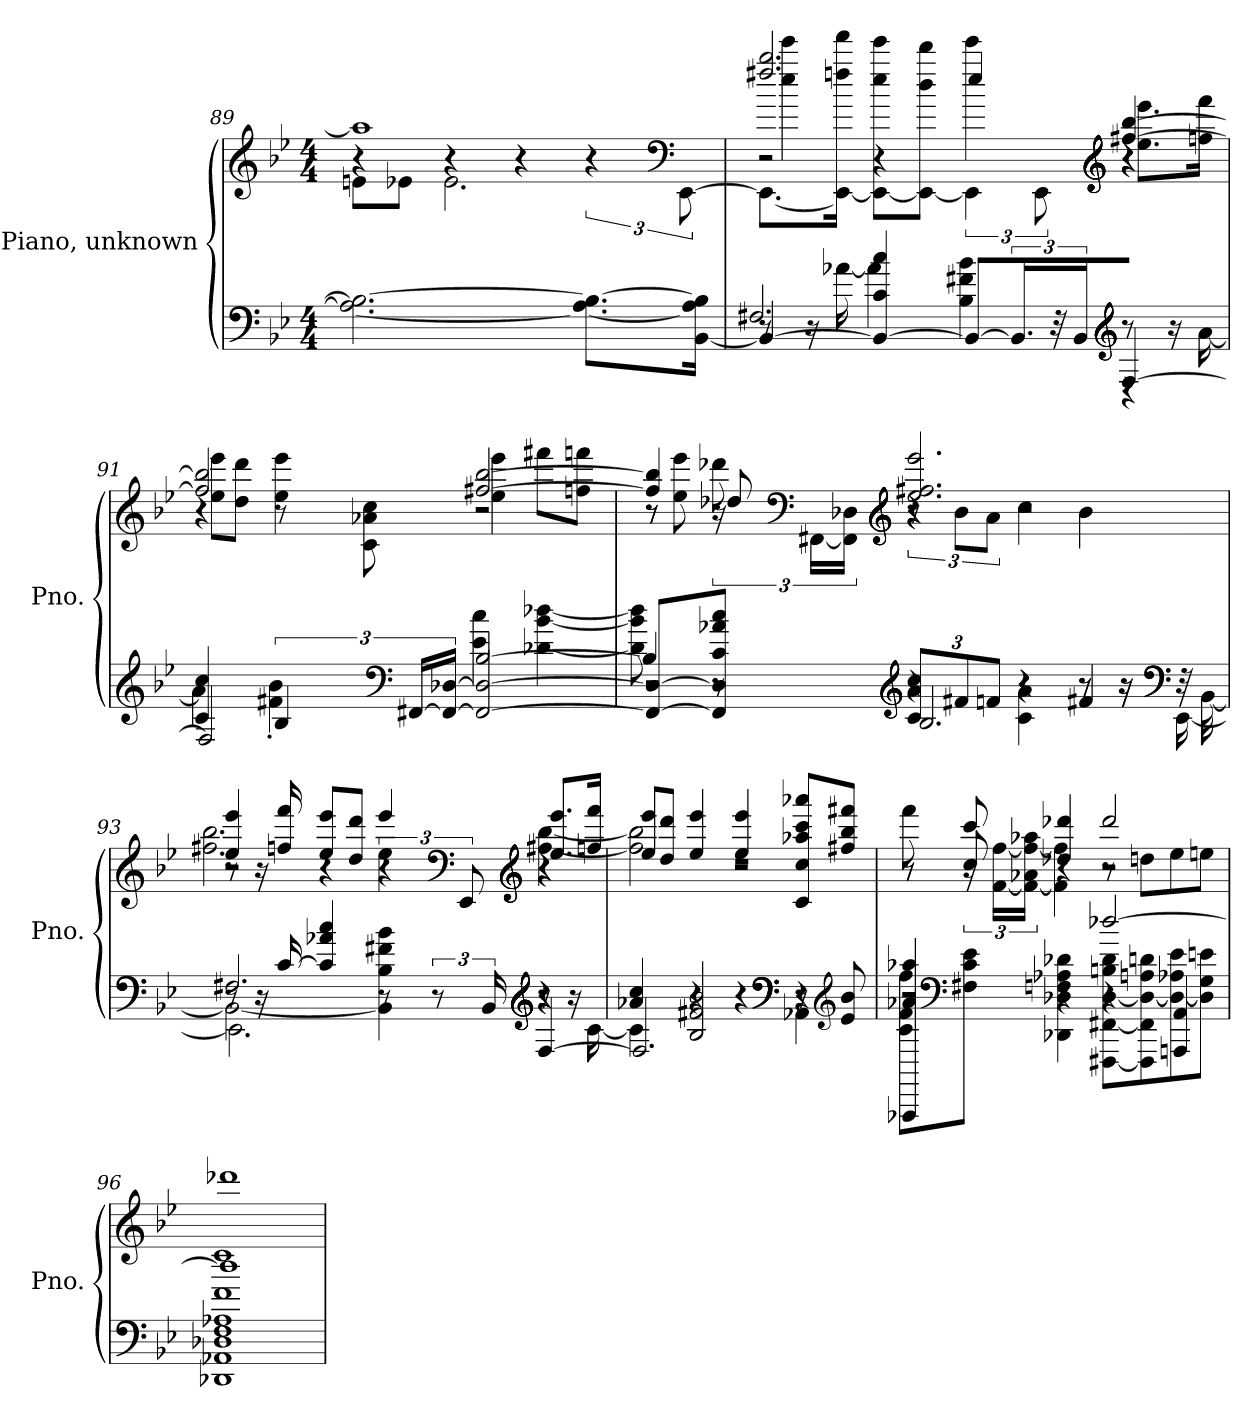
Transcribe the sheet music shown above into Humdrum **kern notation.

**kern	**kern
*part1	*part1
*staff2	*staff1
*I"Piano, unknown	*
*I'Pno.	*
!!LO:LB:g=z
*clefF4	*clefG2
*k[b-e-]	*k[b-e-]
*M4/4	*M4/4
=89	=89
*	*^
*	*	*^
2.A-\_ 2.B\_	1aa-]	4r	8en\L
.	.	.	8e-X\J
.	.	2.e-\	4r
.	.	.	4r
8.A-\_ 8.B\_L	.	.	6r
*	*clefF4	*	*
.	.	.	[12EE-\
[16BB-\ 16A-\] 16B\]Jk	.	.	.
=90	=90	=90	=90
*^	*	*	*^
*	*^	*	*	*	*
4BB-/_	8r	2.F#X/	2.ff#X/ 2.bb-/	4ee-\ 4eee-\	2r	8.EE-\L_
.	16r	.	.	.	.	.
.	[16a-X\	.	.	.	.	16EE-\_ 16ffn\ 16fff\Jk
4BB-/_ 4c/ 4cc/	4a-\]	.	.	4r	.	8EE-\_ 8ee-\ 8eee-\L
.	.	.	.	.	.	8EE-\_ 8dd\ 8ddd\J
8BB-/L_	4B-\ 4f#X\ 4b-\	.	.	4eee-\	4ee-/	6EE-\]
24.BB-/Jk]	.	.	.	.	.	.
.	.	.	.	.	.	12EE-\
48r	.	.	.	.	.	.
24BB-/	.	.	.	.	.	.
*clefG2	*	*	*clefG2	*	*	*
4r	8r	[4F#/	[4ff#X/ [4bb-/	4r	4r	8.ee-\ 8.eee-\L
.	16r	.	.	.	.	.
.	[16a-\	.	.	.	.	16ffn\ 16fff\Jk
*	*	*	*	*	*v	*v
!!LO:PB:g=z
=91	=91	=91	=91	=91	=91
4c/ 4cc/	4a-\]	2F#/]	2ff#/] 2bb-/]	4r	8ee-\ 8eee-\L
.	.	.	.	.	8dd\ 8ddd\J
6B-/	4f#X\' 4b-\'	.	.	4ee-\ 4eee-\	8r
.	.	.	.	.	8c\ 8a-X\ 8cc\
*clefF4	*	*	*	*	*
[24FF#X/LL	.	.	.	.	.
24FF#/_ [24D-X/JJ	.	.	.	.	.
2FF#/_ 2D-/_	4e-\ 4cc\	[2B-/	[2ff#X/ [2bb-/	2r	4ee-\ 4eee-\
.	[4d-X\ [4b-\ [4dd-X\	.	.	.	8fff#X\L
.	.	.	.	.	8ffn\ 8fffn\J
=92	=92	=92	=92	=92	=92
*	*	*^	*	*	*^
8FF#/_ 8D-/_L	8d-\] 8b-\] 8dd-\]	4B-/]	2r	4ff#/] 4bb-/]	8r	8r	8ee-\ 8eee-\
8FF#/] 8D-/] 8c/ 8a-X/ 8cc/J	8r	.	.	.	8ddd-X\	8dd-X/	24r
*	*	*	*	*clefF4	*	*	*
.	.	.	.	.	.	.	[24FF#X\LL
.	.	.	.	.	.	.	24FF#\] 24D-X\JJ
*clefG2	*	*	*	*clefG2	*	*	*
*Xbrackettup	*	*	*	*	*	*	*
12c/ 12a-/ 12cc/L	4r	2.B-/	.	2.ee-/ 2.ff#X/ 2.eee-/	4r	4r	12r
12f#X/	.	.	.	.	.	.	12b-\L
12fn/J	.	.	.	.	.	.	12a\J
4r	4c\ 4a-\	.	4r	.	4cc\	2r	2r
4f#X/	8r	.	8r	.	4b-\	.	.
.	16r	.	16r	.	.	.	.
*clefF4	*	*	*	*	*	*	*
.	32r	.	[16EE-\	.	.	.	.
.	[32BB-\	.	.	.	.	.	.
!!LO:LB:g=z	!!	!!	!!
=93	=93	=93	=93	=93	=93	=93	=93
8r	2BB-\_	2.F#X/	2.EE-\]	4ee-/ 4eee-/	2.ff#X\ 2.bb-\	8r	2r
16r	.	.	.	.	.	16r	.
[16c/	.	.	.	.	.	16ffn/ 16fff/	.
4c/] 4a-X/ 4cc/	.	.	.	4r	.	8ee-/ 8eee-/L	.
.	.	.	.	.	.	8dd/ 8ddd/J	.
8r	4BB-\] 4B-\ 4f#X\ 4b-\	.	.	4eee-/	.	6r	4ee-\
*brackettup	*	*	*	*	*	*	*
12r	.	.	.	.	.	.	.
*	*	*	*	*clefF4	*	*	*
.	.	.	.	.	.	12EE-/	.
24BB-/	.	.	.	.	.	.	.
*clefG2	*	*	*	*clefG2	*	*	*
4r	8r	[4F#/	4r	4r	[4ff#X\ [4bb-\	8.ee-/ 8.eee-/L	4r
.	16r	.	.	.	.	.	.
.	[16c\	.	.	.	.	16ffn/ 16fff/Jk	.
*	*	*v	*v	*	*	*	*
*	*	*	*	*	*v	*v
=94	=94	=94	=94	=94	=94
4a-X/ 4cc/	4c\]	2.F#/]	1r	2ff#\] 2bb-\]	8ee-/ 8eee-/L
.	.	.	.	.	8dd/ 8ddd/J
2B-/ 2f#X/ 2b-/	4r	.	.	.	4ee-/ 4eee-/
.	4r	.	.	2r	4ee-/ 4eee-/
*clefF4	*	*	*	*	*
8r	4AA-X\	4r	.	.	8c/ 8cc/ 8aa-X/ 8ccc/ 8aaa-X/L
*clefG2	*	*	*	*	*
8e-/ 8b-/	.	.	.	.	8ff#X/ 8bb-/ 8fff#X/J
!!LO:LB:g=z	!!	!!
=95	=95	=95	=95	=95	=95
4AAA-X/ 4a-X/ 4aa-X/	8c\ 8f\ 8ff\L	2r	8r	8fff\	8r
*clefF4	*	*	*	*	*
.	8F#X\ 8c\ 8e-\J	.	8ccc/	24r	8cc/
.	.	.	.	[24f\ [24ff\LL	.
.	.	.	.	24f\_ 24a-X\ 24ff\_ 24aa-X\JJ	.
4r	4DD-X\ 4D-X\ 4Fn\ 4A-X\ 4d-X\	.	4dd-X/ 4ddd-X/	4f\] 4ff\]	4r
[2dd-X/	[8FFF#X\ [8FF#X\ [8D-\ 8Bn\ 8d-\L	4r	2ddd-/	8r	2r
.	8FFF#\] 8FF#\] 8D-\_ 8An\ 8dn\	.	.	8ddn\L	.
.	8D-\_ 8A-X\ 8e-\	4AAAn/ 4AA/	.	8ee-\	.
.	8D-\] 8G\ 8en\J	.	.	8een\J	.
*	*v	*v	*	*	*
*	*	*v	*v	*v
=96	=96	=96
1dd-]	1DD-X 1AA-X 1D-X 1F 1A-X 1f 1ff	1ddd-X
*v	*v	*
=	=
*-	*-
